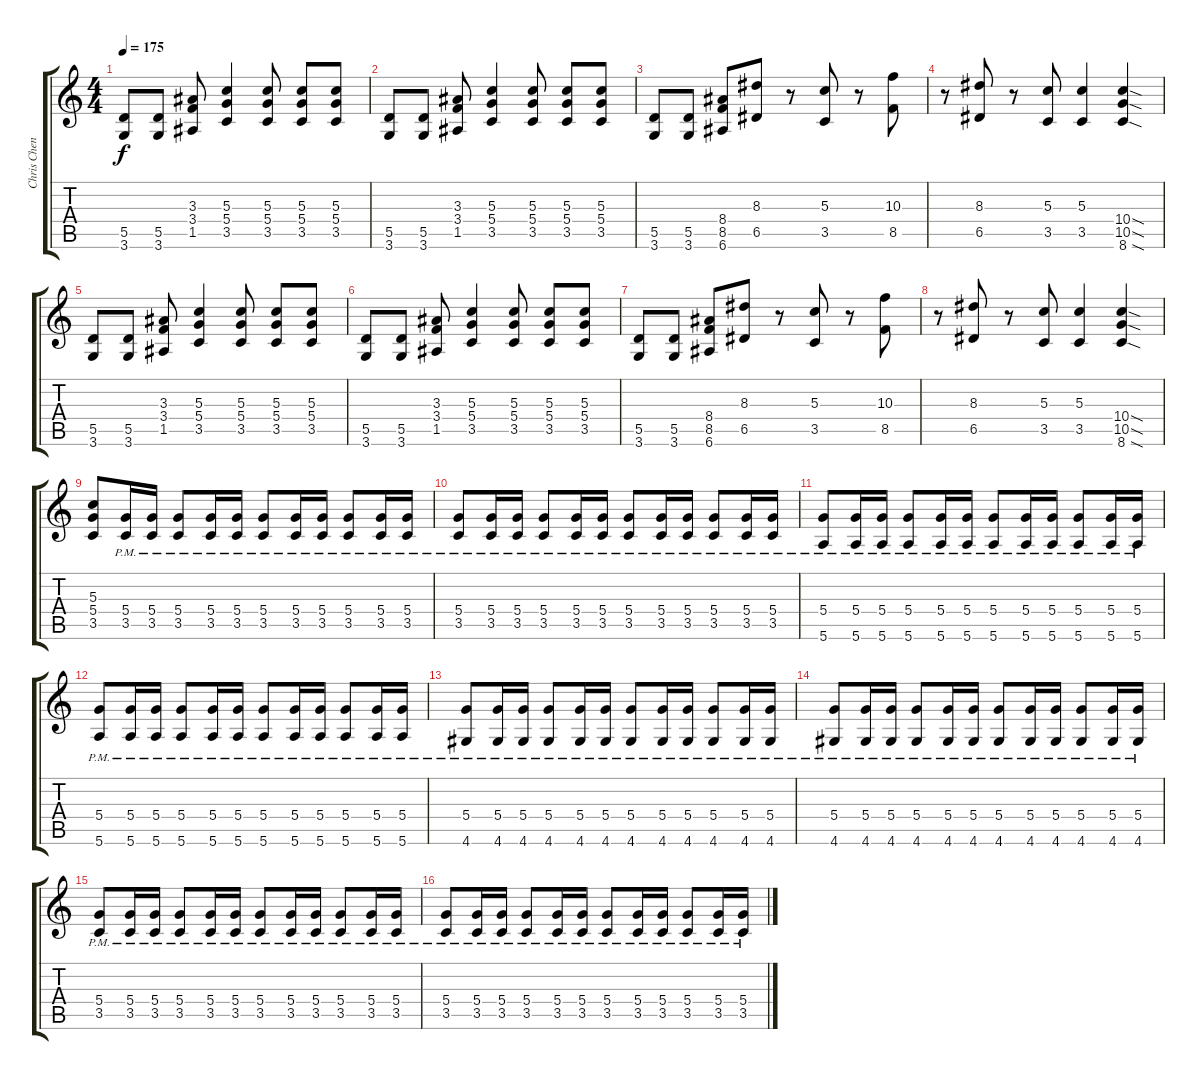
\track ("Chris Cheney" "Chris Chen") {instrument distortionguitar}
\staff {score tabs}
\tuning (E4 B3 G3 D3 A2 E2) {hide}
\ts (4 4)
\tempo 175
\clef g2
\ks c
(5.5 3.6).8{dy f instrument distortionguitar} (5.5 3.6).8 (3.3 3.4 1.5).8 (5.3 5.4 3.5).4 (5.3 5.4 3.5).8 (5.3 5.4 3.5).8 (5.3 5.4 3.5).8 |
(5.5 3.6).8 (5.5 3.6).8 (3.3 3.4 1.5).8 (5.3 5.4 3.5).4 (5.3 5.4 3.5).8 (5.3 5.4 3.5).8 (5.3 5.4 3.5).8 |
(5.5 3.6).8 (5.5 3.6).8 (8.4 8.5 6.6).8 (8.3 6.5).8 r.8 (5.3 3.5).8 r.8 (10.3 8.5).8 |
r.8 (8.3 6.5).8 r.8 (5.3 3.5).8 (5.3 3.5).4 (10.4{sod} 10.5{sod} 8.6{sod}).4 |
(5.5 3.6).8 (5.5 3.6).8 (3.3 3.4 1.5).8 (5.3 5.4 3.5).4 (5.3 5.4 3.5).8 (5.3 5.4 3.5).8 (5.3 5.4 3.5).8 |
(5.5 3.6).8 (5.5 3.6).8 (3.3 3.4 1.5).8 (5.3 5.4 3.5).4 (5.3 5.4 3.5).8 (5.3 5.4 3.5).8 (5.3 5.4 3.5).8 |
(5.5 3.6).8 (5.5 3.6).8 (8.4 8.5 6.6).8 (8.3 6.5).8 r.8 (5.3 3.5).8 r.8 (10.3 8.5).8 |
r.8 (8.3 6.5).8 r.8 (5.3 3.5).8 (5.3 3.5).4 (10.4{sod} 10.5{sod} 8.6{sod}).4 |
(5.3 5.4 3.5).8 (5.4{pm} 3.5{pm}).16 (5.4{pm} 3.5{pm}).16 (5.4{pm} 3.5{pm}).8 (5.4{pm} 3.5{pm}).16 (5.4{pm} 3.5{pm}).16 (5.4{pm} 3.5{pm}).8 (5.4{pm} 3.5{pm}).16 (5.4{pm} 3.5{pm}).16 (5.4{pm} 3.5{pm}).8 (5.4{pm} 3.5{pm}).16 (5.4{pm} 3.5{pm}).16 |
(5.4{pm} 3.5{pm}).8 (5.4{pm} 3.5{pm}).16 (5.4{pm} 3.5{pm}).16 (5.4{pm} 3.5{pm}).8 (5.4{pm} 3.5{pm}).16 (5.4{pm} 3.5{pm}).16 (5.4{pm} 3.5{pm}).8 (5.4{pm} 3.5{pm}).16 (5.4{pm} 3.5{pm}).16 (5.4{pm} 3.5{pm}).8 (5.4{pm} 3.5{pm}).16 (5.4{pm} 3.5{pm}).16 |
(5.4{pm} 5.6{pm}).8 (5.4{pm} 5.6{pm}).16 (5.4{pm} 5.6{pm}).16 (5.4{pm} 5.6{pm}).8 (5.4{pm} 5.6{pm}).16 (5.4{pm} 5.6{pm}).16 (5.4{pm} 5.6{pm}).8 (5.4{pm} 5.6{pm}).16 (5.4{pm} 5.6{pm}).16 (5.4{pm} 5.6{pm}).8 (5.4{pm} 5.6{pm}).16 (5.4{pm} 5.6{pm}).16 |
(5.4{pm} 5.6{pm}).8 (5.4{pm} 5.6{pm}).16 (5.4{pm} 5.6{pm}).16 (5.4{pm} 5.6{pm}).8 (5.4{pm} 5.6{pm}).16 (5.4{pm} 5.6{pm}).16 (5.4{pm} 5.6{pm}).8 (5.4{pm} 5.6{pm}).16 (5.4{pm} 5.6{pm}).16 (5.4{pm} 5.6{pm}).8 (5.4{pm} 5.6{pm}).16 (5.4{pm} 5.6{pm}).16 |
(5.4{pm} 4.6{pm}).8 (5.4{pm} 4.6{pm}).16 (5.4{pm} 4.6{pm}).16 (5.4{pm} 4.6{pm}).8 (5.4{pm} 4.6{pm}).16 (5.4{pm} 4.6{pm}).16 (5.4{pm} 4.6{pm}).8 (5.4{pm} 4.6{pm}).16 (5.4{pm} 4.6{pm}).16 (5.4{pm} 4.6{pm}).8 (5.4{pm} 4.6{pm}).16 (5.4{pm} 4.6{pm}).16 |
(5.4{pm} 4.6{pm}).8 (5.4{pm} 4.6{pm}).16 (5.4{pm} 4.6{pm}).16 (5.4{pm} 4.6{pm}).8 (5.4{pm} 4.6{pm}).16 (5.4{pm} 4.6{pm}).16 (5.4{pm} 4.6{pm}).8 (5.4{pm} 4.6{pm}).16 (5.4{pm} 4.6{pm}).16 (5.4{pm} 4.6{pm}).8 (5.4{pm} 4.6{pm}).16 (5.4{pm} 4.6{pm}).16 |
(5.4{pm} 3.5{pm}).8 (5.4{pm} 3.5{pm}).16 (5.4{pm} 3.5{pm}).16 (5.4{pm} 3.5{pm}).8 (5.4{pm} 3.5{pm}).16 (5.4{pm} 3.5{pm}).16 (5.4{pm} 3.5{pm}).8 (5.4{pm} 3.5{pm}).16 (5.4{pm} 3.5{pm}).16 (5.4{pm} 3.5{pm}).8 (5.4{pm} 3.5{pm}).16 (5.4{pm} 3.5{pm}).16 |
(5.4{pm} 3.5{pm}).8 (5.4{pm} 3.5{pm}).16 (5.4{pm} 3.5{pm}).16 (5.4{pm} 3.5{pm}).8 (5.4{pm} 3.5{pm}).16 (5.4{pm} 3.5{pm}).16 (5.4{pm} 3.5{pm}).8 (5.4{pm} 3.5{pm}).16 (5.4{pm} 3.5{pm}).16 (5.4{pm} 3.5{pm}).8 (5.4{pm} 3.5{pm}).16 (5.4{pm} 3.5{pm}).16
